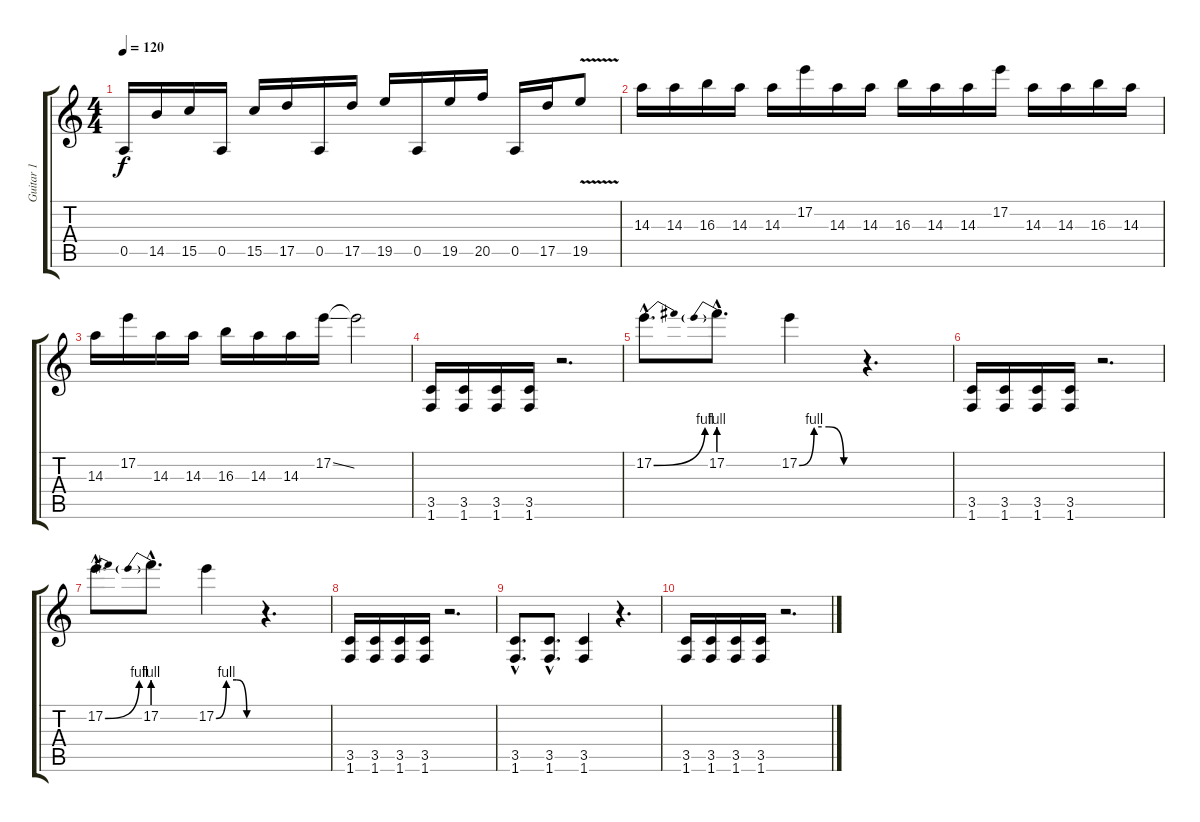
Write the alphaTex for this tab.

\track ("Guitar 1" "Guitar 1") {instrument distortionguitar}
\staff {score tabs}
\tuning (E4 B3 G3 D3 A2 E2) {hide}
\ts (4 4)
\tempo 120
\clef g2
\ks c
0.5.16{dy f} 14.5.16 15.5.16 0.5.16 15.5.16 17.5.16 0.5.16 17.5.16 19.5.16 0.5.16 19.5.16 20.5.16 0.5.16 17.5.16 19.5{v}.8 |
14.3.16 14.3.16 16.3.16 14.3.16 14.3.16 17.2.16 14.3.16 14.3.16 16.3.16 14.3.16 14.3.16 17.2.16 14.3.16 14.3.16 16.3.16 14.3.16 |
14.3.16 17.2.16 14.3.16 14.3.16 16.3.16 14.3.16 14.3.16 17.2{ss}.16 17.2{t}.2 |
(3.5 1.6).16 (3.5 1.6).16 (3.5 1.6).16 (3.5 1.6).16 r.2{d} |
17.2{be (bend 0 0 60 4) hac}.8{d} 17.2{be (prebend 0 4 60 4) hac}.8{d} 17.2{be (custom 0 0 15 4 30 4 45 0 60 0)}.4 r.4{d} |
(3.5 1.6).16 (3.5 1.6).16 (3.5 1.6).16 (3.5 1.6).16 r.2{d} |
17.2{be (bend 0 0 60 4) hac}.8{d} 17.2{be (prebend 0 4 60 4) hac}.8{d} 17.2{be (custom 0 0 15 4 30 4 45 0 60 0)}.4 r.4{d} |
(3.5 1.6).16 (3.5 1.6).16 (3.5 1.6).16 (3.5 1.6).16 r.2{d} |
(3.5{hac} 1.6{hac}).8{d} (3.5{hac} 1.6{hac}).8{d} (3.5 1.6).4 r.4{d} |
(3.5 1.6).16 (3.5 1.6).16 (3.5 1.6).16 (3.5 1.6).16 r.2{d}
